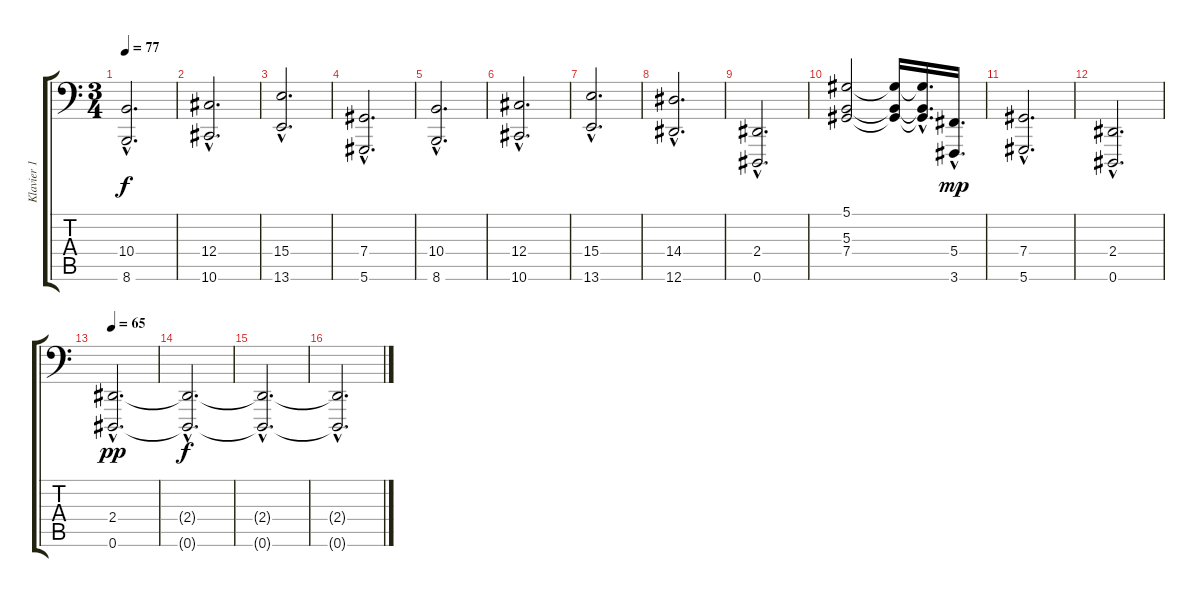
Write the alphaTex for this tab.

\track ("Klavier 1" "Klavier 1") {instrument acousticgrandpiano}
\staff {score tabs}
\tuning (Eb3 Bb2 Gb2 Db2 Ab1 Eb1) {hide}
\ts (3 4)
\tempo 77
\clef f4
\ks c
(10.4{hac} 8.6{hac}).2{d dy f} |
(12.4{hac} 10.6{hac}).2{d} |
(15.4{hac} 13.6{hac}).2{d} |
(7.4{hac} 5.6{hac}).2{d} |
(10.4{hac} 8.6{hac}).2{d} |
(12.4{hac} 10.6{hac}).2{d} |
(15.4{hac} 13.6{hac}).2{d} |
(14.4{hac} 12.6{hac}).2{d} |
(2.4{hac} 0.6{hac}).2{d} |
(5.1 5.3 7.4).2 (5.1{t} 5.3{t} 7.4{t}).16 (5.1{hac t} 5.3{hac t} 7.4{hac t}).16{d} (5.4{hac} 3.6{hac}).16{d dy mp} |
(7.4{hac} 5.6{hac}).2{d} |
(2.4{hac} 0.6{hac}).2{d} |
\tempo 65
(2.4{hac} 0.6{hac}).2{d dy pp} |
(2.4{hac t} 0.6{hac t}).2{d dy f} |
(2.4{hac t} 0.6{hac t}).2{d} |
(2.4{hac t} 0.6{hac t}).2{d}
